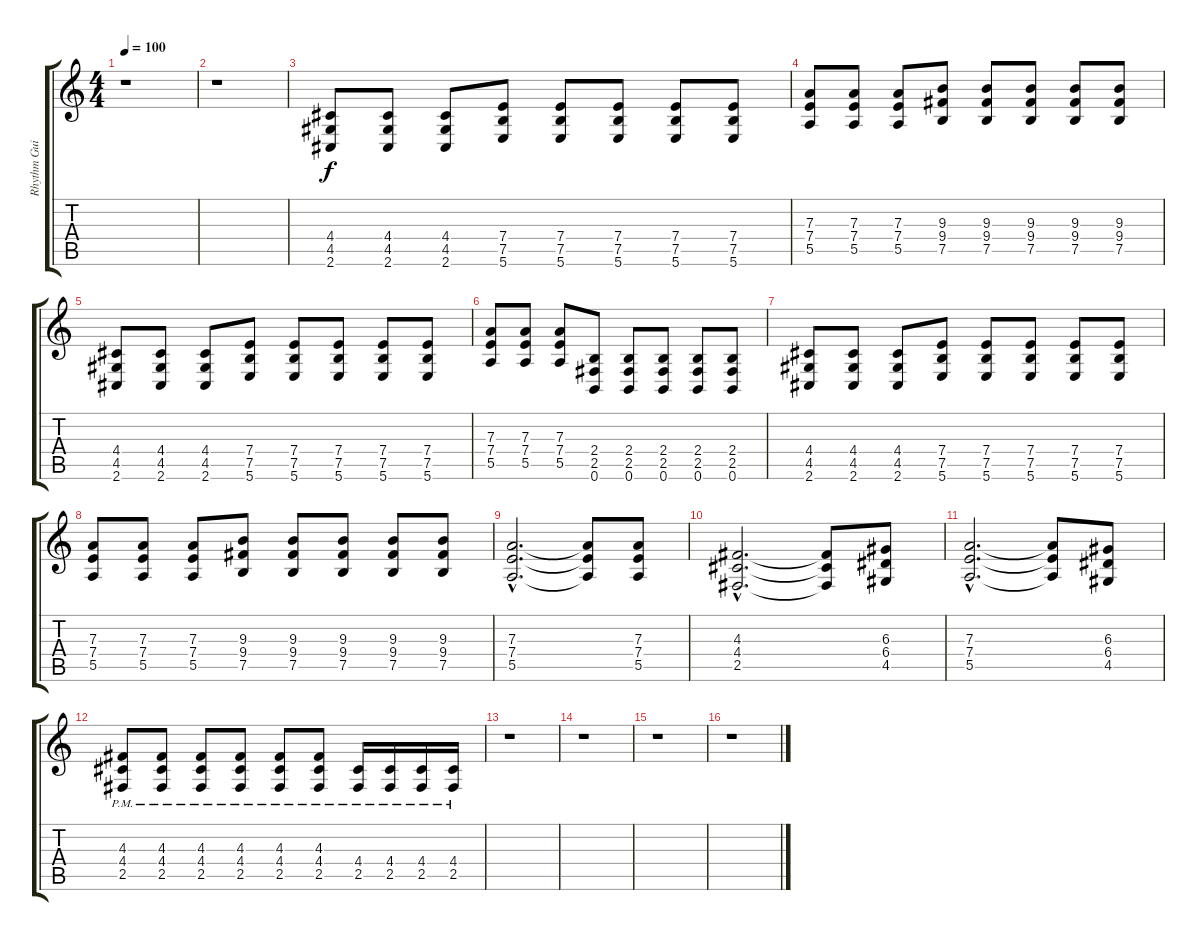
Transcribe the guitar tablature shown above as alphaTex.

\track ("Rhythm Guitar 1" "Rhythm Gui") {instrument distortionguitar}
\staff {score tabs}
\tuning (B3 Gb3 D3 A2 E2 B1) {hide}
\ts (4 4)
\tempo 100
\clef g2
\ks c
r.1{dy f instrument distortionguitar} |
r.1 |
(4.4 4.5 2.6).8 (4.4 4.5 2.6).8 (4.4 4.5 2.6).8 (7.4 7.5 5.6).8 (7.4 7.5 5.6).8 (7.4 7.5 5.6).8 (7.4 7.5 5.6).8 (7.4 7.5 5.6).8 |
(7.3 7.4 5.5).8 (7.3 7.4 5.5).8 (7.3 7.4 5.5).8 (9.3 9.4 7.5).8 (9.3 9.4 7.5).8 (9.3 9.4 7.5).8 (9.3 9.4 7.5).8 (9.3 9.4 7.5).8 |
(4.4 4.5 2.6).8 (4.4 4.5 2.6).8 (4.4 4.5 2.6).8 (7.4 7.5 5.6).8 (7.4 7.5 5.6).8 (7.4 7.5 5.6).8 (7.4 7.5 5.6).8 (7.4 7.5 5.6).8 |
(7.3 7.4 5.5).8 (7.3 7.4 5.5).8 (7.3 7.4 5.5).8 (2.4 2.5 0.6).8 (2.4 2.5 0.6).8 (2.4 2.5 0.6).8 (2.4 2.5 0.6).8 (2.4 2.5 0.6).8 |
(4.4 4.5 2.6).8 (4.4 4.5 2.6).8 (4.4 4.5 2.6).8 (7.4 7.5 5.6).8 (7.4 7.5 5.6).8 (7.4 7.5 5.6).8 (7.4 7.5 5.6).8 (7.4 7.5 5.6).8 |
(7.3 7.4 5.5).8 (7.3 7.4 5.5).8 (7.3 7.4 5.5).8 (9.3 9.4 7.5).8 (9.3 9.4 7.5).8 (9.3 9.4 7.5).8 (9.3 9.4 7.5).8 (9.3 9.4 7.5).8 |
(7.3{hac} 7.4{hac} 5.5{hac}).2{d} (7.3{t} 7.4{t} 5.5{t}).8 (7.3 7.4 5.5).8 |
(4.3{hac} 4.4{hac} 2.5{hac}).2{d} (4.3{t} 4.4{t} 2.5{t}).8 (6.3 6.4 4.5).8 |
(7.3{hac} 7.4{hac} 5.5{hac}).2{d} (7.3{t} 7.4{t} 5.5{t}).8 (6.3 6.4 4.5).8 |
(4.3{pm} 4.4{pm} 2.5{pm}).8 (4.3{pm} 4.4{pm} 2.5{pm}).8 (4.3{pm} 4.4{pm} 2.5{pm}).8 (4.3{pm} 4.4{pm} 2.5{pm}).8 (4.3{pm} 4.4{pm} 2.5{pm}).8 (4.3{pm} 4.4{pm} 2.5{pm}).8 (4.4{pm} 2.5{pm}).16 (4.4{pm} 2.5{pm}).16 (4.4{pm} 2.5{pm}).16 (4.4{pm} 2.5{pm}).16 |
r.1 |
r.1 |
r.1 |
r.1
